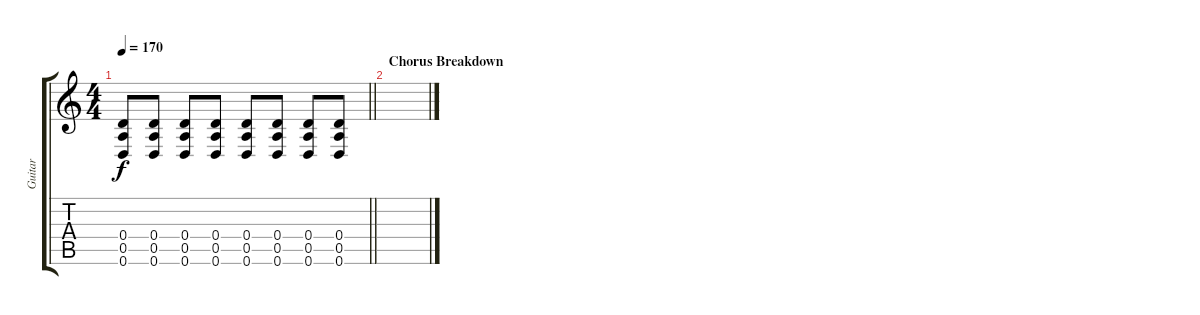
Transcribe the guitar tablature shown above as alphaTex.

\track ("Guitar" "Guitar") {instrument distortionguitar}
\staff {score tabs}
\tuning (E4 B3 G3 D3 A2 D2) {hide}
\ts (4 4)
\tempo 170
\clef g2
\barLineRight lightlight
\ks c
(0.4 0.5 0.6).8{dy f} (0.4 0.5 0.6).8 (0.4 0.5 0.6).8 (0.4 0.5 0.6).8 (0.4 0.5 0.6).8 (0.4 0.5 0.6).8 (0.4 0.5 0.6).8 (0.4 0.5 0.6).8 |
\section ("" "Chorus Breakdown")
